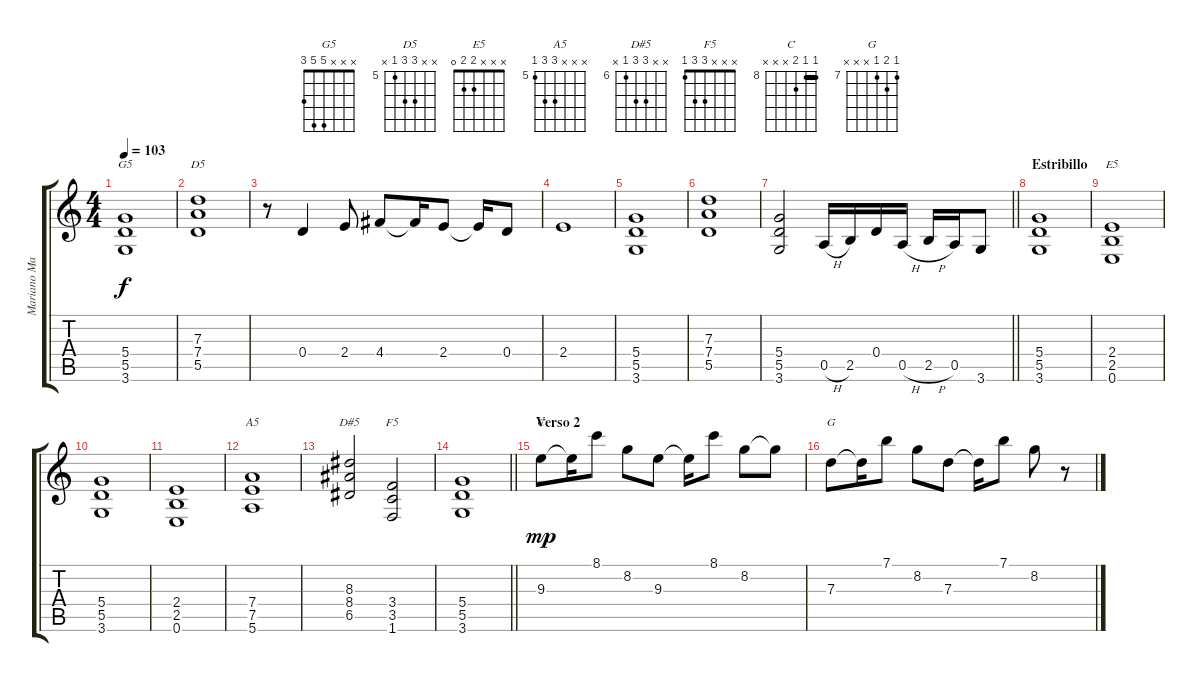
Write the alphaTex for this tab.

\track ("Mariano Matinez" "Mariano Ma") {instrument overdrivenguitar}
\staff {score tabs}
\tuning (E4 B3 G3 D3 A2 E2) {hide}
\chord ("G5" x x x 5 5 3)
\chord ("D5" x x 7 7 5 x) {firstfret 5}
\chord ("E5" x x x 2 2 0)
\chord ("A5" x x x 7 7 5) {firstfret 5}
\chord ("D#5" x x 8 8 6 x) {firstfret 6}
\chord ("F5" x x x 3 3 1)
\chord ("C" 8 8 9 x x x) {firstfret 8 barre 8}
\chord ("G" 7 8 7 x x x) {firstfret 7}
\ts (4 4)
\tempo 103
\clef g2
\ks c
(5.4 5.5 3.6).1{ch "G5" dy f} |
(7.3 7.4 5.5).1{ch "D5"} |
r.8 0.4.4{volume 16} 2.4.8 4.4.8 4.4{t}.16 2.4.8 2.4{t}.16 0.4.8 |
2.4.1 |
(5.4 5.5 3.6).1{volume 10} |
(7.3 7.4 5.5).1 |
\barLineRight lightlight
(5.4 5.5 3.6).2 0.5{h}.16{volume 15} 2.5.16 0.4.16 0.5{h}.16 2.5{h}.16 0.5.16 3.6.8 |
\section ("" "Estribillo")
(5.4 5.5 3.6).1{volume 10} |
(2.4 2.5 0.6).1{ch "E5"} |
(5.4 5.5 3.6).1 |
(2.4 2.5 0.6).1 |
(7.4 7.5 5.6).1{ch "A5"} |
(8.3 8.4 6.5).2{ch "D#5"} (3.4 3.5 1.6).2{ch "F5"} |
\barLineRight lightlight
(5.4 5.5 3.6).1 |
\section ("" "Verso 2")
9.3.8{ch "C" dy mp volume 14} 9.3{t}.16 8.1.8 8.2.8 9.3.8 9.3{t}.16 8.1.8 8.2.8 8.2{t}.8 |
7.3.8{ch "G"} 7.3{t}.16 7.1.8 8.2.8 7.3.8 7.3{t}.16 7.1.8 8.2.8 r.8
